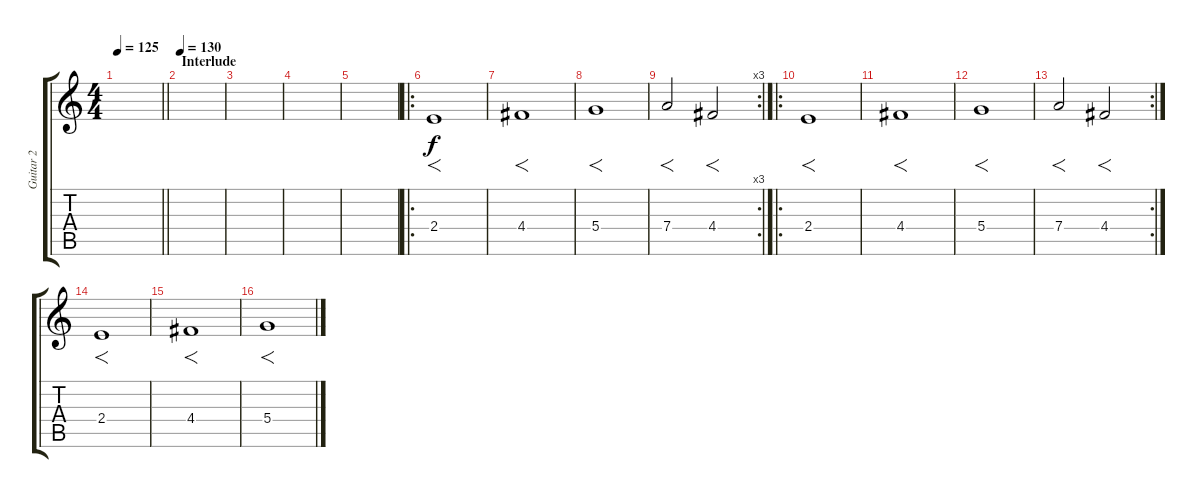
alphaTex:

\track ("Guitar 2" "Guitar 2") {instrument acousticguitarsteel}
\staff {score tabs}
\tuning (E4 B3 G3 D3 A2 E2) {hide}
\ts (4 4)
\tempo 125
\clef g2
\barLineRight lightlight
\ks c
|
\section ("" "Interlude")
\tempo 130
|
|
|
|
\ro
2.4.1{f} |
4.4.1{f} |
5.4.1{f} |
\rc 3
7.4.2{f} 4.4.2{f} |
\ro
2.4.1{f} |
4.4.1{f} |
5.4.1{f} |
\rc 2
7.4.2{f} 4.4.2{f} |
2.4.1{f} |
4.4.1{f} |
5.4.1{f}
